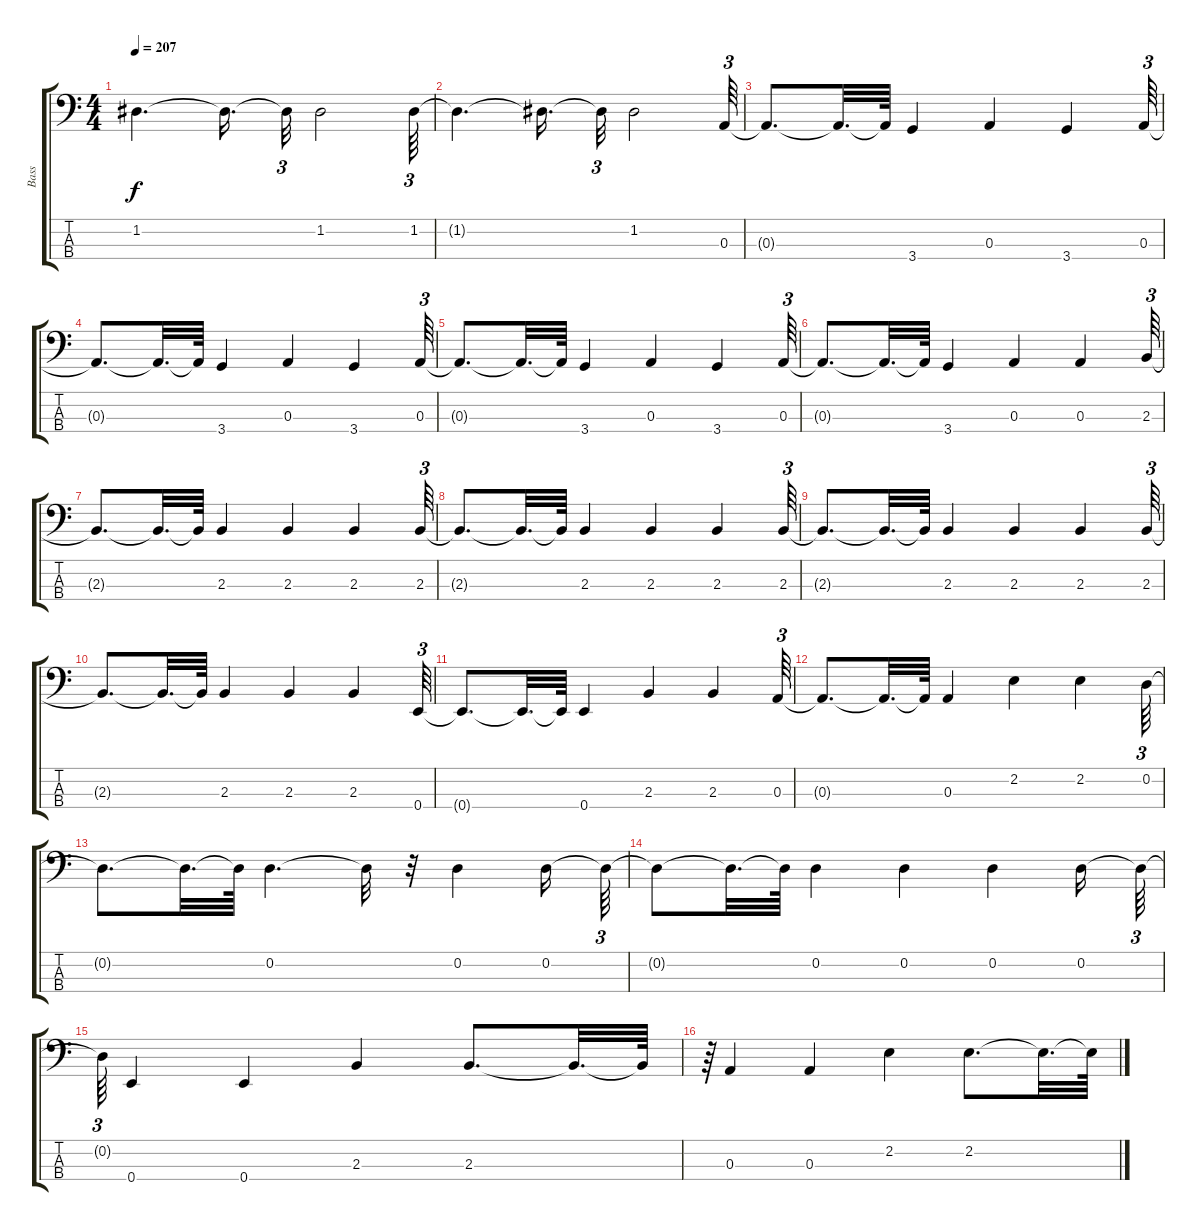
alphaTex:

\track ("Bass" "Bass") {instrument electricbassfinger}
\staff {score tabs}
\tuning (G2 D2 A1 E1) {hide}
\ts (4 4)
\tempo 207
\clef f4
\ks c
1.2{t}.4{d dy f} 1.2{t}.16{d} 1.2{t}.32{tu (3 2)} 1.2.2 1.2.64{tu (3 2)} |
1.2{t}.4{d} 1.2{t}.16{d} 1.2{t}.32{tu (3 2)} 1.2.2 0.3.64{tu (3 2)} |
0.3{t}.8{d} 0.3{t}.32{d} 0.3{t}.64 3.4.4 0.3.4 3.4.4 0.3.64{tu (3 2)} |
0.3{t}.8{d} 0.3{t}.32{d} 0.3{t}.64 3.4.4 0.3.4 3.4.4 0.3.64{tu (3 2)} |
0.3{t}.8{d} 0.3{t}.32{d} 0.3{t}.64 3.4.4 0.3.4 3.4.4 0.3.64{tu (3 2)} |
0.3{t}.8{d} 0.3{t}.32{d} 0.3{t}.64 3.4.4 0.3.4 0.3.4 2.3.64{tu (3 2)} |
2.3{t}.8{d} 2.3{t}.32{d} 2.3{t}.64 2.3.4 2.3.4 2.3.4 2.3.64{tu (3 2)} |
2.3{t}.8{d} 2.3{t}.32{d} 2.3{t}.64 2.3.4 2.3.4 2.3.4 2.3.64{tu (3 2)} |
2.3{t}.8{d} 2.3{t}.32{d} 2.3{t}.64 2.3.4 2.3.4 2.3.4 2.3.64{tu (3 2)} |
2.3{t}.8{d} 2.3{t}.32{d} 2.3{t}.64 2.3.4 2.3.4 2.3.4 0.4.64{tu (3 2)} |
0.4{t}.8{d} 0.4{t}.32{d} 0.4{t}.64 0.4.4 2.3.4 2.3.4 0.3.64{tu (3 2)} |
0.3{t}.8{d} 0.3{t}.32{d} 0.3{t}.64 0.3.4 2.2.4 2.2.4 0.2.64{tu (3 2)} |
0.2{t}.8{d} 0.2{t}.32{d} 0.2{t}.64 0.2.4{d} 0.2{t}.32 r.32 0.2.4 0.2.16 0.2{t}.64{tu (3 2)} |
0.2{t}.8 0.2{t}.32{d} 0.2{t}.64 0.2.4 0.2.4 0.2.4 0.2.16 0.2{t}.64{tu (3 2)} |
0.2{t}.64{tu (3 2)} 0.4.4 0.4.4 2.3.4 2.3.8{d} 2.3{t}.32{d} 2.3{t}.64 |
r.64{tu (3 2)} 0.3.4 0.3.4 2.2.4 2.2.8{d} 2.2{t}.32{d} 2.2{t}.64
